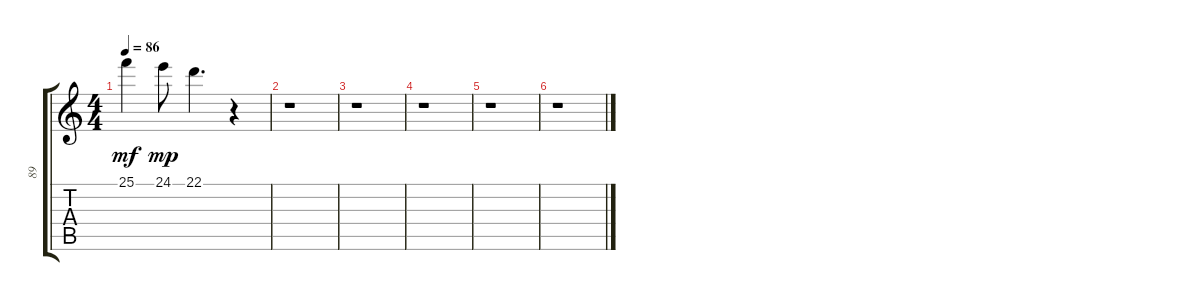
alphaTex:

\track ("89" "89") {instrument pad1newage}
\staff {score tabs}
\tuning (E4 B3 G3 D3 A2 E2) {hide}
\ts (4 4)
\tempo 86
\clef g2
\ks c
25.1.4{dy mf} 24.1.8{dy mp} 22.1.4{d} r.4 |
r.1 |
r.1 |
r.1 |
r.1 |
r.1
